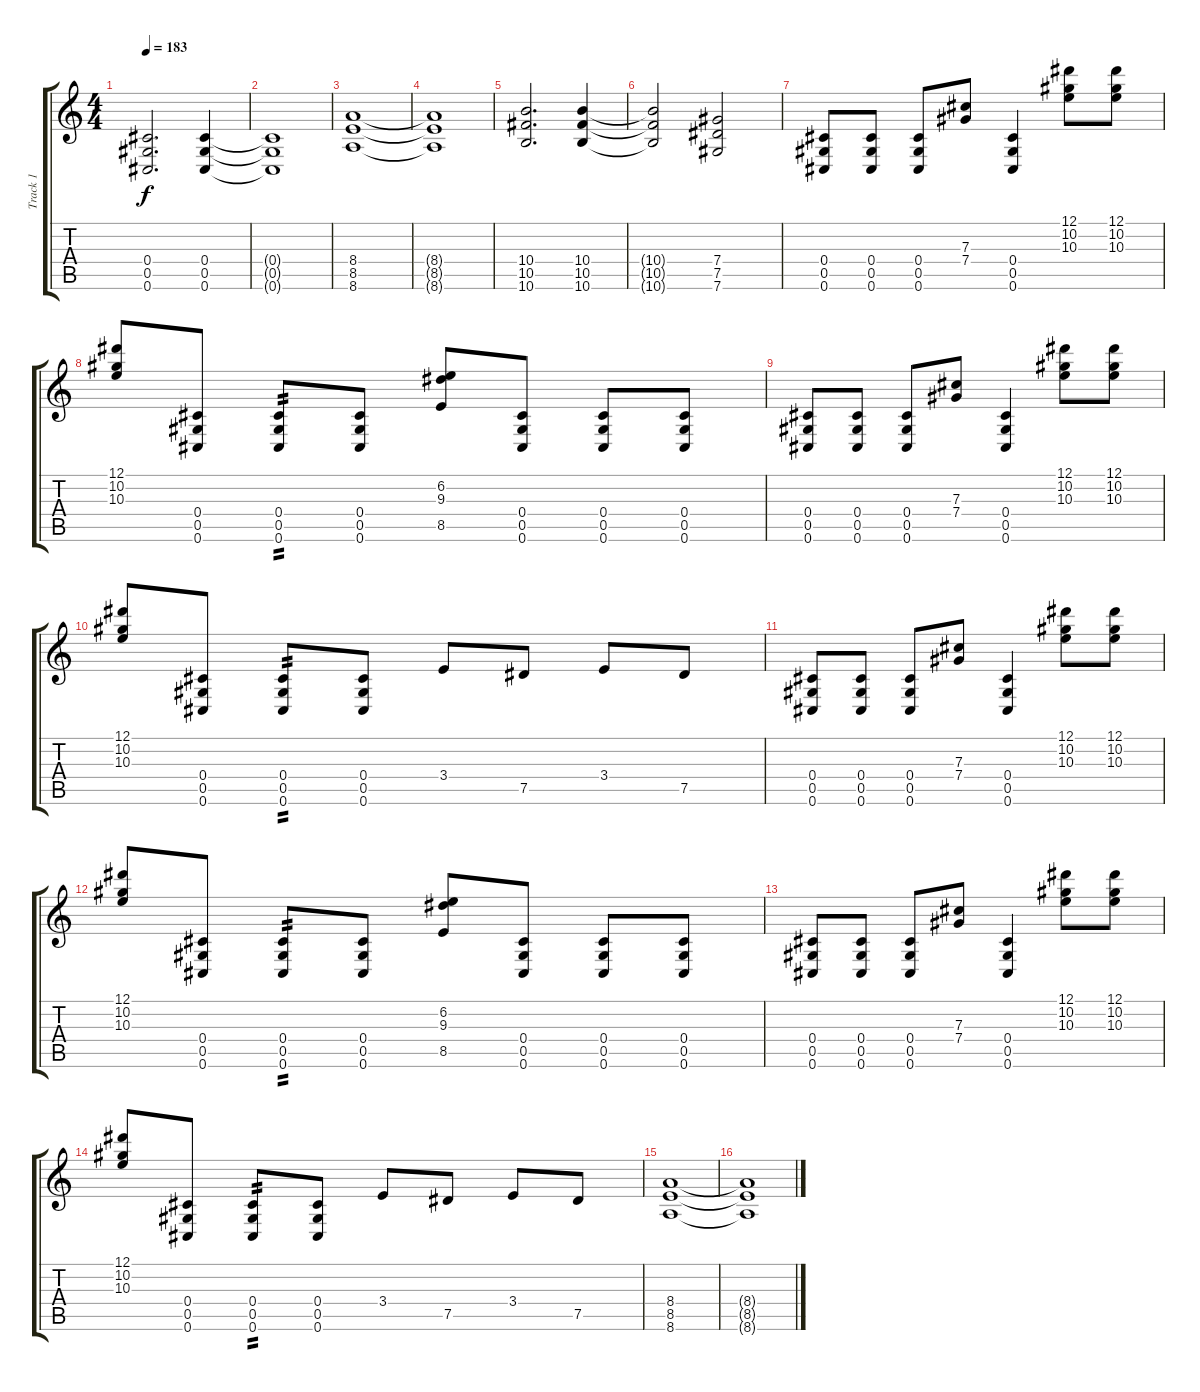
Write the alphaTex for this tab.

\track ("Track 1" "Track 1") {instrument distortionguitar}
\staff {score tabs}
\tuning (Eb4 Bb3 Gb3 Db3 Ab2 Db2) {hide}
\ts (4 4)
\tempo 183
\clef g2
\ks c
(0.4 0.5 0.6).2{d dy f} (0.4 0.5 0.6).4 |
(0.4{t} 0.5{t} 0.6{t}).1 |
(8.4 8.5 8.6).1 |
(8.4{t} 8.5{t} 8.6{t}).1 |
(10.4 10.5 10.6).2{d} (10.4 10.5 10.6).4 |
(10.4{t} 10.5{t} 10.6{t}).2 (7.4 7.5 7.6).2 |
(0.4 0.5 0.6).8 (0.4 0.5 0.6).8 (0.4 0.5 0.6).8 (7.3 7.4).8 (0.4 0.5 0.6).4 (12.1 10.2 10.3).8 (12.1 10.2 10.3).8 |
(12.1 10.2 10.3).8 (0.4 0.5 0.6).8 (0.4 0.5 0.6).8{tp 2} (0.4 0.5 0.6).8 (6.2 9.3 8.5).8 (0.4 0.5 0.6).8 (0.4 0.5 0.6).8 (0.4 0.5 0.6).8 |
(0.4 0.5 0.6).8 (0.4 0.5 0.6).8 (0.4 0.5 0.6).8 (7.3 7.4).8 (0.4 0.5 0.6).4 (12.1 10.2 10.3).8 (12.1 10.2 10.3).8 |
(12.1 10.2 10.3).8 (0.4 0.5 0.6).8 (0.4 0.5 0.6).8{tp 2} (0.4 0.5 0.6).8 3.4.8 7.5.8 3.4.8 7.5.8 |
(0.4 0.5 0.6).8 (0.4 0.5 0.6).8 (0.4 0.5 0.6).8 (7.3 7.4).8 (0.4 0.5 0.6).4 (12.1 10.2 10.3).8 (12.1 10.2 10.3).8 |
(12.1 10.2 10.3).8 (0.4 0.5 0.6).8 (0.4 0.5 0.6).8{tp 2} (0.4 0.5 0.6).8 (6.2 9.3 8.5).8 (0.4 0.5 0.6).8 (0.4 0.5 0.6).8 (0.4 0.5 0.6).8 |
(0.4 0.5 0.6).8 (0.4 0.5 0.6).8 (0.4 0.5 0.6).8 (7.3 7.4).8 (0.4 0.5 0.6).4 (12.1 10.2 10.3).8 (12.1 10.2 10.3).8 |
(12.1 10.2 10.3).8 (0.4 0.5 0.6).8 (0.4 0.5 0.6).8{tp 2} (0.4 0.5 0.6).8 3.4.8 7.5.8 3.4.8 7.5.8 |
(8.4 8.5 8.6).1 |
(8.4{t} 8.5{t} 8.6{t}).1
